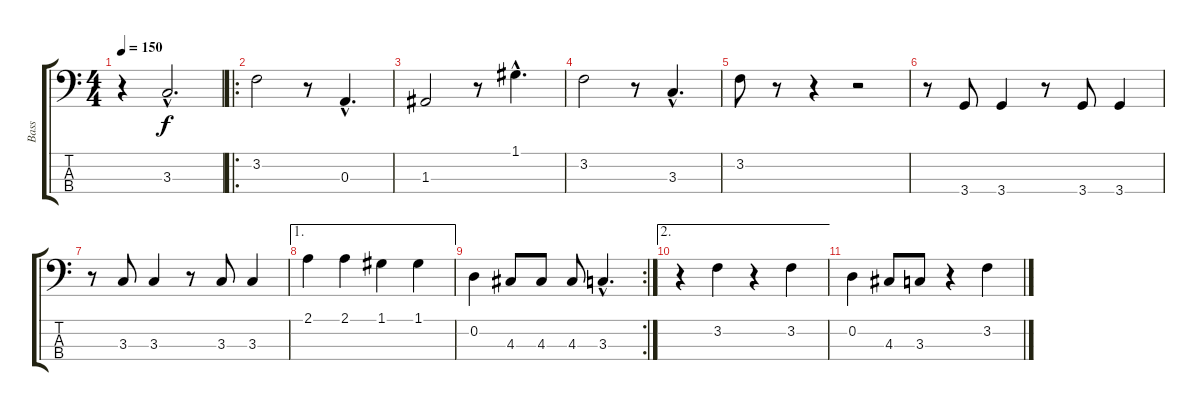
\track ("Bass" "Bass") {instrument electricbasspick}
\staff {score tabs}
\tuning (G2 D2 A1 E1) {hide}
\ts (4 4)
\tempo 150
\clef f4
\ks c
r.4{dy f instrument electricbasspick} 3.3{hac}.2{d} |
\ro
3.2.2 r.8 0.3{hac}.4{d} |
1.3.2 r.8 1.1{hac}.4{d} |
3.2.2 r.8 3.3{hac}.4{d} |
3.2.8 r.8 r.4 r.2 |
r.8 3.4.8 3.4.4 r.8 3.4.8 3.4.4 |
r.8 3.3.8 3.3.4 r.8 3.3.8 3.3.4 |
\ae 1
2.1.4 2.1.4 1.1.4 1.1.4 |
\rc 2
0.2.4 4.3.8 4.3.8 4.3.8 3.3{hac}.4{d} |
\ae 2
r.4 3.2.4 r.4 3.2.4 |
0.2.4 4.3.8 3.3.8 r.4 3.2.4
